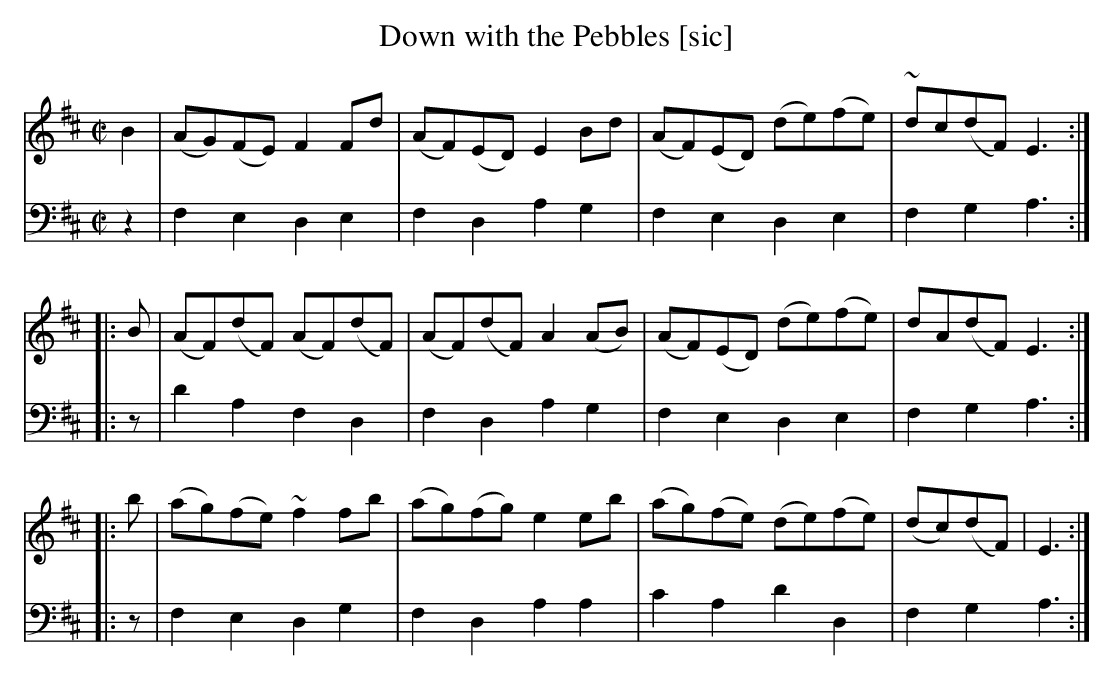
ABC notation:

X:1
T:Down with the Pebbles [sic]
M:C|
L:1/8
K:D
V:1
B2|(AG)(FE) F2 Fd|(AF)(ED) E2 Bd|(AF)(ED) (de)(fe)|~dc(dF) E3:|
|:B|(AF)(dF) (AF)(dF)|(AF)(dF) A2 (AB)|(AF)(ED) (de)(fe)|dA(dF) E3:|
|:b|(ag)(fe) ~f2 fb|(ag)(fg) e2 eb|(ag)(fe) (de)(fe)|(dc)(dF)|E3:|]
V:2 clef = bass
z2|F,2E,2D,2E,2|F,2D,2A,2G,2|F,2E,2D,2E,2|F,2G,2A,3:|
|:z|D2A,2F,2D,2|F,2D,2A,2G,2|F,2E,2D,2E,2|F,2G,2A,3:|
|:z|F,2E,2D,2G,2|F,2D,2A,2A,2|C2A,2D2D,2|F,2G,2A,3:|
